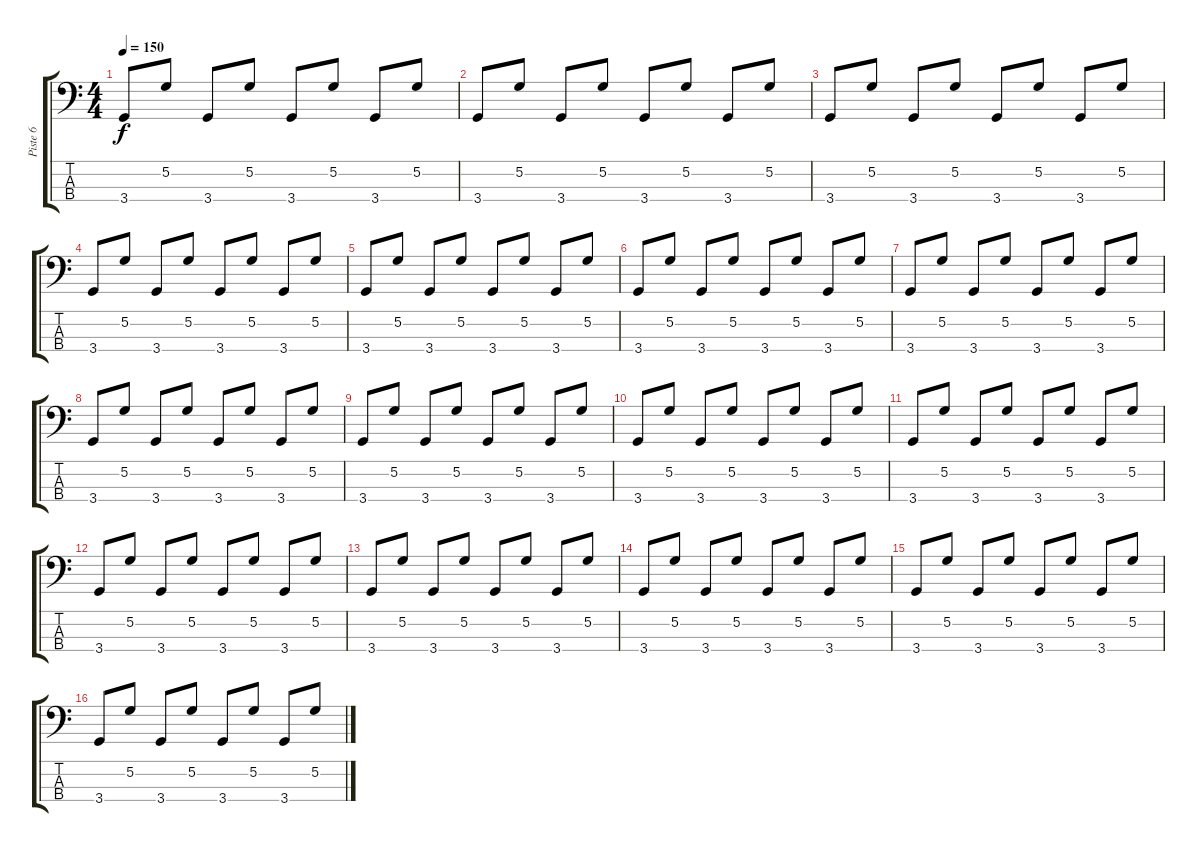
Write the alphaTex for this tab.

\track ("Piste 6" "Piste 6") {instrument electricbassfinger}
\staff {score tabs}
\tuning (G2 D2 A1 E1) {hide}
\ts (4 4)
\tempo 150
\clef f4
\ks c
3.4.8{dy f} 5.2.8 3.4.8 5.2.8 3.4.8 5.2.8 3.4.8 5.2.8 |
3.4.8 5.2.8 3.4.8 5.2.8 3.4.8 5.2.8 3.4.8 5.2.8 |
3.4.8 5.2.8 3.4.8 5.2.8 3.4.8 5.2.8 3.4.8 5.2.8 |
3.4.8 5.2.8 3.4.8 5.2.8 3.4.8 5.2.8 3.4.8 5.2.8 |
3.4.8 5.2.8 3.4.8 5.2.8 3.4.8 5.2.8 3.4.8 5.2.8 |
3.4.8 5.2.8 3.4.8 5.2.8 3.4.8 5.2.8 3.4.8 5.2.8 |
3.4.8 5.2.8 3.4.8 5.2.8 3.4.8 5.2.8 3.4.8 5.2.8 |
3.4.8 5.2.8 3.4.8 5.2.8 3.4.8 5.2.8 3.4.8 5.2.8 |
3.4.8 5.2.8 3.4.8 5.2.8 3.4.8 5.2.8 3.4.8 5.2.8 |
3.4.8 5.2.8 3.4.8 5.2.8 3.4.8 5.2.8 3.4.8 5.2.8 |
3.4.8 5.2.8 3.4.8 5.2.8 3.4.8 5.2.8 3.4.8 5.2.8 |
3.4.8 5.2.8 3.4.8 5.2.8 3.4.8 5.2.8 3.4.8 5.2.8 |
3.4.8 5.2.8 3.4.8 5.2.8 3.4.8 5.2.8 3.4.8 5.2.8 |
3.4.8 5.2.8 3.4.8 5.2.8 3.4.8 5.2.8 3.4.8 5.2.8 |
3.4.8 5.2.8 3.4.8 5.2.8 3.4.8 5.2.8 3.4.8 5.2.8 |
3.4.8 5.2.8 3.4.8 5.2.8 3.4.8 5.2.8 3.4.8 5.2.8
